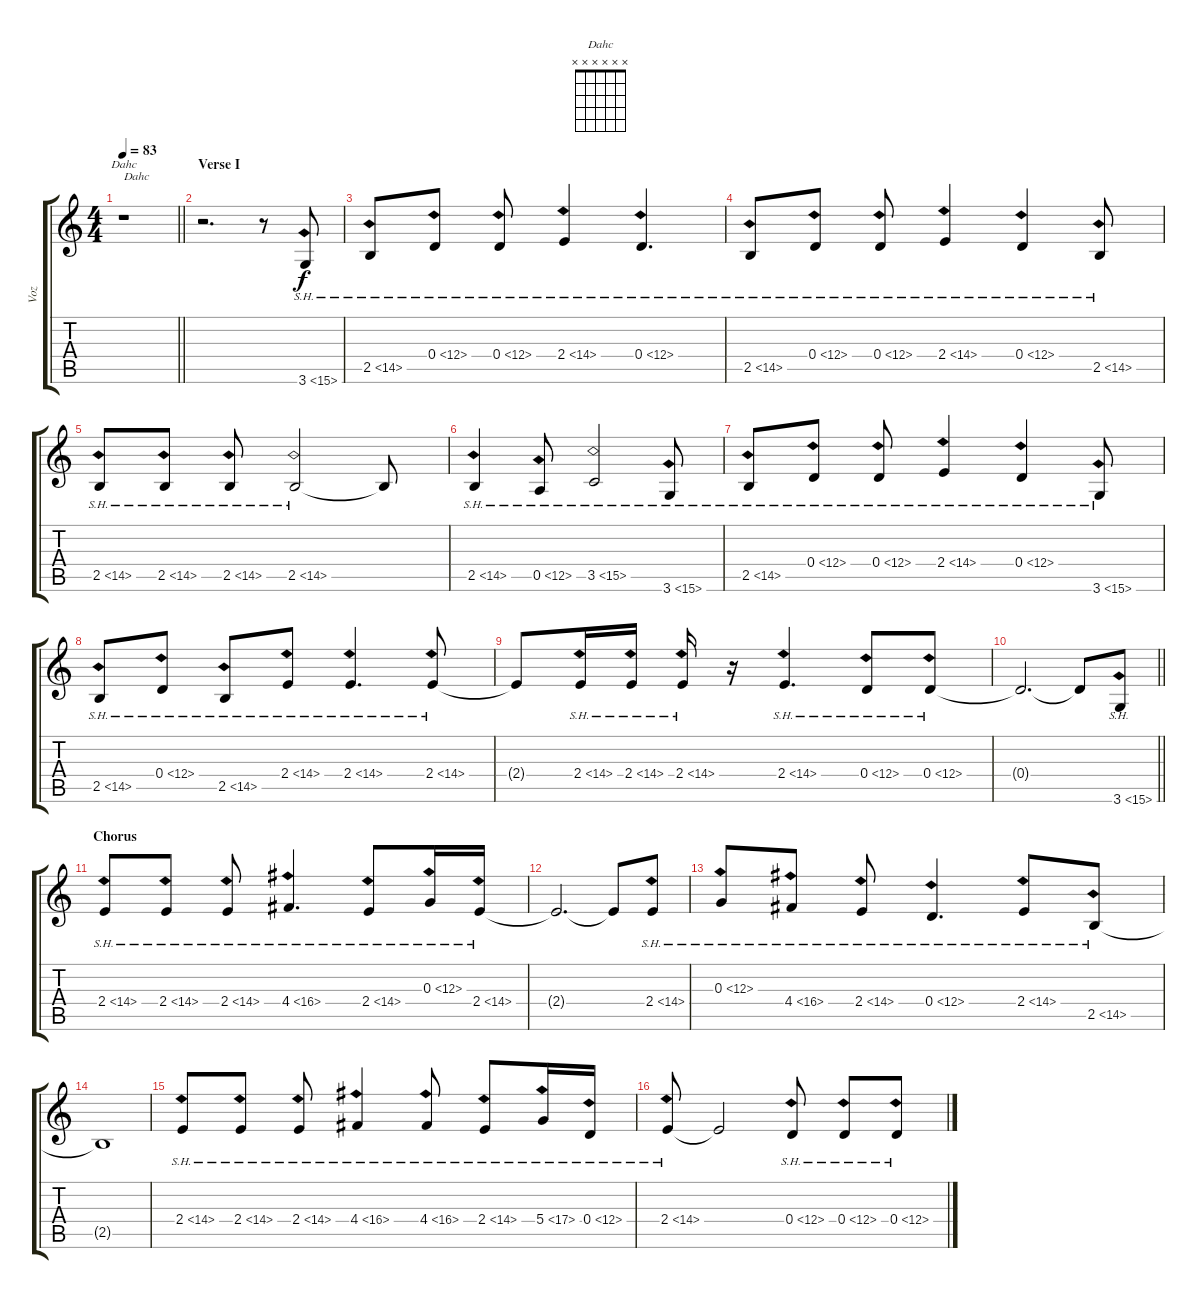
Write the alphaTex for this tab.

\track ("Voz" "Voz") {instrument contrabass}
\staff {score tabs}
\tuning (E4 B3 G3 D3 A2 E2) {hide}
\chord ("Dahc" x x x x x x)
\ts (4 4)
\tempo 83
\clef g2
\barLineRight lightlight
\ks c
r.1{ch "Dahc" txt "Dahc" dy f instrument contrabass} |
\section ("" "Verse I")
r.2{d} r.8 3.6{sh 12}.8 |
2.5{sh 12}.8 0.4{sh 12}.8 0.4{sh 12}.8 2.4{sh 12}.4 0.4{sh 12}.4{d} |
2.5{sh 12}.8 0.4{sh 12}.8 0.4{sh 12}.8 2.4{sh 12}.4 0.4{sh 12}.4 2.5{sh 12}.8 |
2.5{sh 12}.8 2.5{sh 12}.8 2.5{sh 12}.8 2.5{sh 12}.2 2.5{t}.8 |
2.5{sh 12}.4 0.5{sh 12}.8 3.5{sh 12}.2 3.6{sh 12}.8 |
2.5{sh 12}.8 0.4{sh 12}.8 0.4{sh 12}.8 2.4{sh 12}.4 0.4{sh 12}.4 3.6{sh 12}.8 |
2.5{sh 12}.8 0.4{sh 12}.8 2.5{sh 12}.8 2.4{sh 12}.8 2.4{sh 12}.4{d} 2.4{sh 12}.8 |
2.4{t}.8 2.4{sh 12}.16 2.4{sh 12}.16 2.4{sh 12}.16 r.16 2.4{sh 12}.4{d} 0.4{sh 12}.8 0.4{sh 12}.8 |
\barLineRight lightlight
0.4{t}.2{d} 0.4{t}.8 3.6{sh 12}.8 |
\section ("" "Chorus")
2.4{sh 12}.8 2.4{sh 12}.8 2.4{sh 12}.8 4.4{sh 12}.4{d} 2.4{sh 12}.8 0.3{sh 12}.16 2.4{sh 12}.16 |
2.4{t}.2{d} 2.4{t}.8 2.4{sh 12}.8 |
0.3{sh 12}.8 4.4{sh 12}.8 2.4{sh 12}.8 0.4{sh 12}.4{d} 2.4{sh 12}.8 2.5{sh 12}.8 |
2.5{t}.1 |
2.4{sh 12}.8 2.4{sh 12}.8 2.4{sh 12}.8 4.4{sh 12}.4 4.4{sh 12}.8 2.4{sh 12}.8 5.4{sh 12}.16 0.4{sh 12}.16 |
2.4{sh 12}.8 2.4{t}.2 0.4{sh 12}.8 0.4{sh 12}.8 0.4{sh 12}.8
